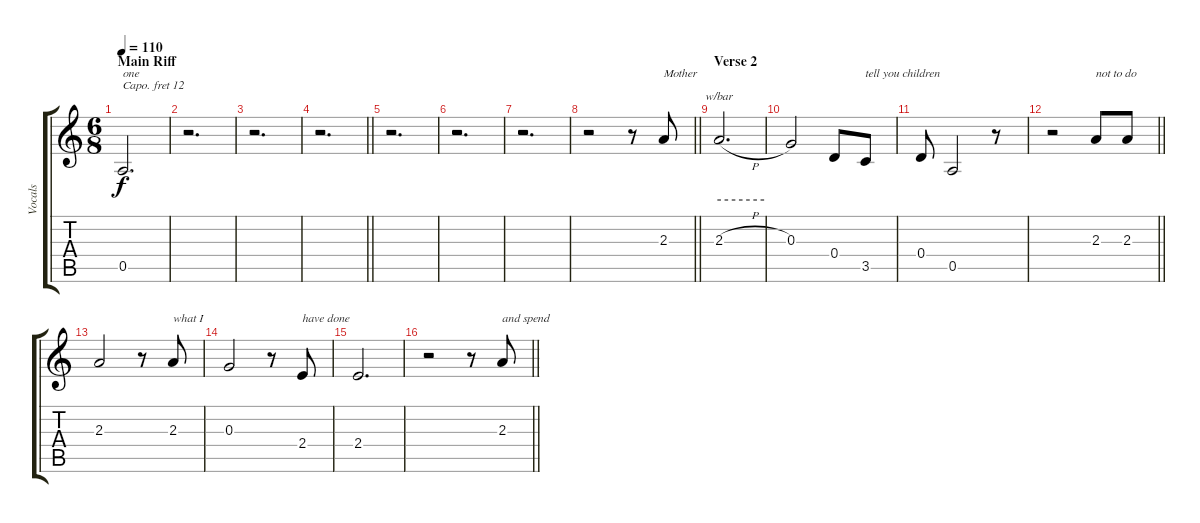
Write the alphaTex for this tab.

\track ("Vocals" "Vocals") {instrument clarinet}
\staff {score tabs}
\capo 12
\tuning (E4 B3 G3 D3 A2 E2) {hide}
\ts (6 8)
\section ("" "Main Riff")
\tempo 110
\clef g2
\ks c
0.5.2{d txt "one" dy f} |
r.2{d} |
r.2{d} |
\barLineRight lightlight
r.2{d} |
\section ("" "")
r.2{d} |
r.2{d} |
r.2{d} |
\barLineRight lightlight
r.2 r.8 2.3.8{txt "Mother"} |
\section ("" "Verse 2")
2.3{h}.2{d tbe (hold default 0 0 60 0)} |
0.3.2 0.4.8 3.5.8{txt "tell you children"} |
0.4.8 0.5.2 r.8 |
\barLineRight lightlight
r.2 2.3.8{txt "not to do"} 2.3.8 |
\section ("" "")
2.3.2 r.8 2.3.8{txt "what I"} |
0.3.2 r.8 2.4.8{txt "have done"} |
2.4.2{d} |
\barLineRight lightlight
r.2 r.8 2.3.8{txt "and spend"}
